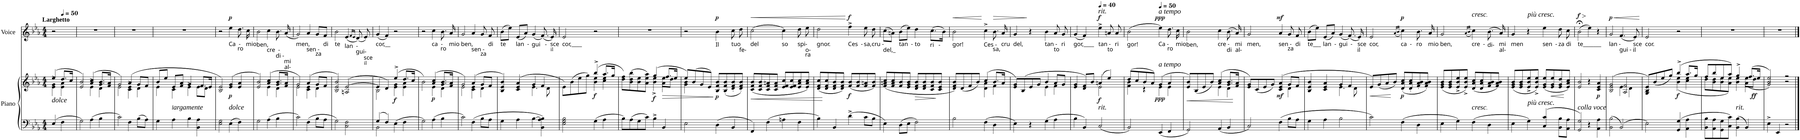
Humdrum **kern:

**kern	**kern	**dynam	**kern	**dynam
*part2	*part2	*part2	*part1	*part1
*staff3	*staff2	*staff2/3	*staff1	*staff1
*I"Piano	*	*	*I"Voice	*
*I'Pno	*	*	*	*
*clefF4	*clefG2	*	*clefG2	*
*	*	*	*Trd1c2	*
*k[b-e-a-]	*k[b-e-a-]	*	*k[b-e-a-]	*
*M4/4	*M4/4	*	*M4/4	*
=	=	=	=	=
*	*^	*	*	*
!	!	!	!	!LO:TX:a:B:t=Larghetto	!
!	!LO:TX:b:i:t=dolce	!	!	!	!
*	*	*	*	*^	*
4E-/	(4ee-/	4e-\ 4g\	.	2r	4ryy	.
*	*	*	*	*MM50	*	*
4F\	8.dd/L	4e-\ 4a-\	.	.	4ryy	.
.	16cc/Jk	.	.	.	.	.
*	*	*	*	*v	*v	*
=1	=1	=1	=1	=1	=1
2G\	2b-/)	2e-/	.	1r	.
4A-\	(4a-/ 4cc/	4e-\	.	.	.
4B-\	8.g/ 8.b-/L	4d\	.	.	.
.	16f/ 16a-/Jk	.	.	.	.
=2	=2	=2	=2	=2	=2
2c\	2g/)	2e-\	.	1r	.
4F\	(4a-/	4c\ 4e-\	.	.	.
8B-\L	8g/L	4d\	.	.	.
8A-\J	8f/J	.	.	.	.
=3	=3	=3	=3	=3	=3
4G\	8b-/L	4e-\	.	1r	.
.	8ee-/J	.	.	.	.
!LO:TX:a:i:t=l	!	!	!	!	!
!LO:TX:a:t=argamente	!	!	!	!	!
4A-\	8e-/L	4c\	.	.	.
.	8f/ 8a-/J	.	.	.	.
4B-\	4g/	4e-\	.	.	.
4BB-\ 4A-\	8.f/L	8e-\L	.	.	.
.	.	8d\J	.	.	.
.	16e-/Jk	.	.	.	.
*	*v	*v	*	*	*
=4	=4	=4	=4	=4
2E-\ 2G\	2B-/ 2e-/)	.	2r	.
!	!	!	!LO:TX:b:t=Ca  -	!
!LO:TX:a:i:t=dolce	!	!	!	!
!	!	!LO:DY:b	!	!LO:DY:a
4E-\	(4e-/ 4g/	p	4ee-\	p
!	!	!	!LO:TX:b:t=ro	!
4F\	4e-/ 4a-/	.	8.dd\	.
!	!	!	!LO:TX:b:t=mio	!
.	.	.	16cc\	.
=5	=5	=5	=5	=5
*	*^	*	*	*
!	!	!	!	!LO:TX:b:t=ben,	!
2G\	2b-/)	2e-/	.	2b-\	.
!	!	!	!	!LO:TX:b:t=cre  -	!
4A-\	(4a-/ 4cc/	4e-\	.	4cc\	.
!	!	!	!	!LO:TX:b:t=di -	!
4B-\	8.g/ 8.b-/L	4d\	.	8.b-\	.
!	!	!	!	!LO:TX:b:t=mi	!
!	!	!	!	!LO:TX:b:t=al-	!
.	16f/ 16a-/Jk	.	.	(16a-/	.
=6	=6	=6	=6	=6	=6
!	!	!	!	!LO:TX:b:t=men,	!
2c\	2g/)	2e-\	.	2g/)	.
!	!	!	!	!LO:TX:b:t=sen -	!
4F\	(4a-/	4c\ 4e-\	.	4a-/	.
!	!	!	!	!LO:TX:b:t=za	!
8B-\L	8g/L	4d\	.	8g/L	.
!	!	!	!	!LO:TX:b:t=di	!
8A-\J	8f/J	.	.	8f/J	.
=7	=7	=7	=7	=7	=7
!	!	!	!	!LO:TX:b:t=te	!
2G\	2b-/)	2B-/ 2e-/	.	2b-\	.
!	!	!	!	!LO:TX:b:t=lan  -	!
2C\ 2F\	([2e-/	2An/	.	(4e-/	.
.	.	.	.	16qf/LL	.
.	.	.	.	16qe-/JJ	.
!	!	!	!	!LO:TX:b:t=gui-	!
.	.	.	.	(8d/)	.
!	!	!	!	!LO:TX:b:t=sce	!
!	!	!	!	!LO:TX:b:t=il	!
.	.	.	.	8e-/)	.
=8	=8	=8	=8	=8	=8
*^	*	*	*	*	*
!	!	!	!	!	!LO:TX:b:t=cor,__	!
4G/	2BB-\	4e-/]	2B-\	.	(4g/	.
4F/	.	4d/)	.	.	4f/)	.
!	!	!	!	!LO:DY:b	!	!
4E-\	2ryy	(4ee-^/	4e-\ 4g\	f	2r	.
4F\	.	8.dd/L	4e-\ 4a-\	.	.	.
.	.	16cc/Jk	.	.	.	.
*v	*v	*	*	*	*	*
=9	=9	=9	=9	=9	=9
2G\	2b-\)	2ryy	.	2r	.
!	!	!	!	!LO:TX:b:t=ca  -	!
!	!	!	!LO:DY:b	!	!
4A-\	(4a-/ 4cc/	4e-\	p	4cc\	.
!	!	!	!	!LO:TX:b:t=ro	!
4B-\	8.g/ 8.b-/L	4d\	.	8.b-\	.
!	!	!	!	!LO:TX:b:t=mio	!
.	16f/ 16a-/Jk	.	.	16a-/	.
=10	=10	=10	=10	=10	=10
!	!	!	!	!LO:TX:b:t=ben,	!
2c\	2g/)	2e-\	.	2g/	.
!	!	!	!	!LO:TX:b:t=sen -	!
4F\	(4a-/	4c\ 4e-\	.	4a-/	.
!	!	!	!	!LO:TX:b:t=za	!
8B-\L	8g/L	4d\	.	8g/	.
!	!	!	!	!LO:TX:b:t=di	!
8A-\J	8f/J	.	.	8f/	.
=11	=11	=11	=11	=11	=11
!	!	!	!	!LO:TX:b:t=te	!
4G\	4b-/)	4B-/ 4e-/	.	(8b-\L	.
.	.	.	.	8ee-\J)	.
!	!	!	!	!LO:TX:b:t=lan  -	!
4A-\	(4a-/	4c/ 4e-/	.	(8e-/L	.
.	.	.	.	8a-/J)	.
!	!	!	!	!LO:TX:b:t=gui   -	!
[4B-\	4g/	4.e-\	.	(4g/	.
4BB-\ 4A-\ 4B-\]	4f/	.	.	(8.f/)	.
.	.	8d\	.	.	.
!	!	!	!	!LO:TX:b:t=sce	!
!	!	!	!	!LO:TX:b:t=il	!
.	.	.	.	16e-/)	.
=12	=12	=12	=12	=12	=12
!	!	!	!	!LO:TX:b:t=cor,____	!
2E-\ 2G\ 2B-\	8e-\L)	2ryy	.	2e-/	.
.	(8b-\	.	.	.	.
.	8ee-\	.	.	.	.
.	8gg\J)	.	.	.	.
!	!	!	!LO:DY:b	!	!
4G\	(4bb-^/	4b-\ 4ee-\	f	2r	.
4A-\	8.aa-/L	4cc\ 4ee-\	.	.	.
.	16gg/Jk	.	.	.	.
=13	=13	=13	=13	=13	=13
*	*	*^	*	*	*
8B-\L	8dd\ 8ff\L)	2ryy	2.ryy	.	1r	.
8A-\	(8b-\ 8dd\ 8bb-\	.	.	.	.	.
8G\	8b-\ 8ee-\	.	.	.	.	.
8c\J	8a-\ 8ee-\ 8aa-\J)	.	.	.	.	.
!	!	!	!	!LO:DY:b	!	!
4B-^\	(4gg/	4b-\^ 4ee-\^	.	f	.	.
!	!	!	!	!LO:HP:b	!	!
4BB-/	8.ff/L	8ee-\L	4a-\	>	.	.
.	.	8dd\J	.	.	.	.
.	16ee-/Jk	.	.	.	.	.
*	*	*v	*v	*	*	*
=14	=14	=14	=14	=14	=14
2E-\	8ee-/L)	4g\ 4b-\	.	2r	.
.	(8b-/	.	.	.	.
.	8g/	2.ryy	.	.	.
.	8e-/J)	.	.	.	.
!	!	!	!	!LO:TX:b:t=Il	!
!	!	!	!LO:DY:n=1:b	!	!LO:DY:a
4D\	8B-/ 8f/ 8b-/L	.	] p	4b-\	p
.	(8B-/' 8f/' 8b-/'	.	.	.	.
!	!	!	!	!LO:TX:b:t=tuo	!
4BB-/	8d/' 8f/' 8b-/'	.	.	8cc\	.
!	!	!	!	!LO:TX:b:t=fe-	!
.	8d/' 8f/' 8b-/'J)	.	.	8dd\	.
*	*v	*v	*	*	*
=15	=15	=15	=15	=15
!	!	!	!LO:TX:b:t=del	!
!	!	!LO:HP:b	!	!LO:HP:b
4FF/	(8c/ 8f/ 8b-/L	<	(2cc\	<
.	8c/ 8f/ 8b-/	.	.	.
4F\	8c/ 8f/ 8an/	.	.	.
.	8c/ 8f/ 8a/J	.	.	.
!	!	!	!LO:TX:b:t=so	!
4An\	8e-/ 8f/ 8cc/L	.	4cc\)	.
.	8e-/ 8f/ 8cc/	.	.	.
!	!	!	!LO:TX:b:t=spi-	!
4F\	8e-/ 8a/ 8cc/	.	8dd\	.
!	!	!	!LO:TX:b:t=o-	!
!	!	!	!LO:TX:b:t=ra	!
.	8e-/ 8a/ 8cc/J)	.	8ee-\	.
=16	=16	=16	=16	=16
!	!	!	!LO:TX:b:t=gnor.	!
4B-\	(8d/ 8f/ 8cc/L	.	2dd\	.
.	8d/ 8f/ 8cc/	[	.	.
4BB-/	8d/ 8f/ 8b-/	.	.	.
.	8d/ 8f/ 8b-/J)	.	.	.
!	!	!	!LO:TX:b:t=Ces  -	!
!	!	!LO:DY:b	!	!LO:DY:n=1:a
4d^\	(8f/ 8b-/L	f	4ff^\	[ f
.	8f/ 8b-/	.	.	.
!	!	!	!LO:TX:b:t=sa,	!
8c\L	8f/ 8an/	.	8ee-\	.
!	!	!	!LO:TX:b:t=cru -	!
8B-\J	8f/ 8b-/J)	.	8dd\	.
=17	=17	=17	=17	=17
!	!	!	!LO:TX:b:t=del,_	!
4E-\	(8f/ 8an/ 8cc/L	.	(8cc\L	.
.	8f/ 8a/ 8cc/	.	8an\J)	.
!	!	!	!LO:TX:b:t=tan  -	!
8D\L	8f/ 8b-/	.	(8b-\L	.
8E-\J	8e-/ 8g/ 8b-/J	.	8ee-\J)	.
!	!	!	!LO:TX:b:t=to	!
!	!	!LO:HP:b	!	!
2F\	8d/ 8f/ 8b-/L	>	4dd\	.
.	8d/ 8f/ 8b-/	.	.	.
!	!	!	!LO:TX:b:t=ri   -	!
.	8c/ 8f/ 8b-/	.	(8.cc\L	.
.	8c/ 8e-/ 8b-/J	]	.	.
.	.	.	16b-\Jk)	.
=18	=18	=18	=18	=18
*	*^	*	*	*
!	!	!	!	!LO:TX:b:t=gor!	!
!	!	!	!	!	!LO:HP:b
2B-\	8d/ 8f/ 8b-/L)	2ryy	.	2b-\	<
.	(8d/	.	.	.	.
.	8f/	.	.	.	.
.	8b-/J)	.	.	.	.
!	!	!	!	!LO:TX:b:t=Ces -	!
4F\	(4cc/	4d\ 4a-\	.	4cc^\	[
!	!	!	!	!LO:TX:b:t=sa,	!
!	!	!	!	!	!LO:HP:b
4D\	8.b-/L	4f\	.	8.b-\	>
!	!	!	!	!LO:TX:b:t=cru	!
.	16a-/Jk	.	.	16a-/	.
=19	=19	=19	=19	=19	=19
!	!	!	!	!LO:TX:b:t=del,	!
4E-\	8e-/ 8g/L)	2ryy	.	4g/	.
.	(8B-/	.	.	.	.
4r	8e-/	.	.	4r	]
.	8g/J	.	.	.	.
!	!	!	!	!LO:TX:b:t=tan -	!
4G\	4b-/	4e-\	.	4b-\	.
!	!	!	!	!LO:TX:b:t=to	!
4A-\	8a-/L	4f\	.	8a-/	.
!	!	!	!	!LO:TX:b:t=ri	!
.	8g/J	.	.	8g/	.
=20	=20	=20	=20	=20	=20
!	!	!	!	!LO:TX:b:t=gor,____	!
4B-\	4e-/ 4g/	2ryy	.	(4g/	.
4BB-/	8d/ 8f/L)	.	.	4f/)	.
.	8b-/J	.	.	.	.
*	*	*	*	*MM40	*
!	!	!	!	!LO:TX:a:i:t=rit.	!
!	!	!	!	!LO:TX:b:t=tan -	!
!LO:TX:a:i:t=rit.	!	!	!	!	!
!	!	!	!LO:DY:b	!	!LO:DY:a
2C/	(4an/	2e-\	f	4ee-^\	f
!	!	!	!	!LO:TX:b:t=to	!
.	4ee-/)	.	.	8an/	.
!	!	!	!	!LO:TX:b:t=ri	!
.	.	.	.	8a/	.
=21	=21	=21	=21	=21	=21
!	!	!	!	!LO:TX:b:t=gor!	!
2BB-/	(8dd/L	4f\ 4b-\	.	(2b-\	.
.	8cc/	.	.	.	.
.	8b-/	4r	.	.	.
.	8a-/J)	.	.	.	.
*	*	*	*	*MM50	*
!	!	!	!	!LO:TX:a:i:t=a tempo	!
!	!	!	!	!LO:TX:b:t=Ca -	!
!	!LO:TX:a:i:t=a tempo	!	!	!	!
!	!	!	!LO:DY:b	!	!LO:DY:a
4EE-/	(4g/	4e-\	ppp	4ee-\)	ppp
!	!	!	!	!LO:TX:b:t=ro	!
4FF/	4a-/	4e-\	.	8.dd\	.
!	!	!	!	!LO:TX:b:t=mio	!
.	.	.	.	16cc\	.
=22	=22	=22	=22	=22	=22
!	!	!	!	!LO:TX:b:t=ben,	!
!	!	!	!LO:HP:b	!	!
2GG/	8e-/ 8b-/L)	2ryy	<	2b-\	.
.	(8B-/	.	.	.	.
.	8e-/	.	.	.	.
.	8b-/J)	.	.	.	.
!	!	!	!	!LO:TX:b:t=cre -	!
4AA-/	(4a-/ 4cc/	4e-\	.	4cc\	.
!	!	!	!	!LO:TX:b:t=di	!
4BB-/	8.g/ 8.b-/L	4d\	.	(8.b-\	.
!	!	!	!	!LO:TX:b:t=mi	!
!	!	!	!	!LO:TX:b:t=al-	!
.	16f/ 16a-/Jk	.	[	16a-/)	.
=23	=23	=23	=23	=23	=23
!	!	!	!	!LO:TX:b:t=men,	!
2C/	8e-/ 8g/L)	2.ryy	.	2g/	.
.	(8c/	.	.	.	.
.	8e-/	.	.	.	.
.	8g/J)	.	.	.	.
!	!	!	!	!LO:TX:b:t=sen -	!
!	!	!	!LO:DY:b	!	!LO:DY:a
4F\	(4c/ 4e-/ 4a-/	.	mf	4a-/	mf
!	!	!	!	!LO:TX:b:t=za	!
8B-\L	8g/L	4d\	.	8g/	.
!	!	!	!	!LO:TX:b:t=di	!
8A-\J	8f/J	.	.	8f/	.
=24	=24	=24	=24	=24	=24
!	!	!	!	!LO:TX:b:t=te___	!
4G\	4B-/ 4e-/ 4b-/	2ryy	.	(8b-\L	.
.	.	.	.	8ee-\J)	.
!	!	!	!	!LO:TX:b:t=lan  -	!
4A-\	4c/ 4e-/ 4a-/	.	.	(8e-/L	.
.	.	.	.	8a-/J)	.
!	!	!	!	!LO:TX:b:t=gui  -	!
2B-\	4g/	4.e-\	.	(4g/	.
.	4f/	.	.	(8.f/)	.
.	.	8d\	.	.	.
!	!	!	!	!LO:TX:b:t=sce	!
!	!	!	!	!LO:TX:b:t=il	!
.	.	.	.	16e-/)	.
*	*v	*v	*	*	*
=25	=25	=25	=25	=25
!	!	!	!LO:TX:b:t=cor,	!
!	!	!LO:HP:b	!	!
2c\	8e-/L)	<	2e-/	.
.	(8g/	.	.	.
.	8a-/	.	.	.
.	8b-/J)	[	.	.
.	.	.	(16qa-/LL	.
.	.	.	16qb-/JJ	.
!	!	!	!LO:TX:b:t=ca  -	!
!	!	!LO:DY:b	!	!LO:DY:a
4F\	(8d/' 8a-/' 8cc/'L	p	4cc\)	p
.	8d/' 8a-/' 8cc/'	.	.	.
!	!	!	!LO:TX:b:t=ro	!
4D\	8f/' 8a-/' 8b-/'	.	8.b-\	.
.	8f/' 8a-/' 8b-/'J)	.	.	.
!	!	!	!LO:TX:b:t=mio	!
.	.	.	16a-/	.
=26	=26	=26	=26	=26
!	!	!	!LO:TX:b:t=ben,	!
4E-\	(8e-/ 8g/ 8b-/L	.	2g/	.
.	8e-/ 8g/ 8b-/	.	.	.
4G\	8e-/^ 8b-/^ 8ee-/^	.	.	.
.	8e-/^ 8b-/^ 8ee-/^J)	.	.	.
.	.	.	(16qa-/LL	.
.	.	.	16qb-/JJ	.
!	!	!	!LO:TX:a:i:t=cresc	!
!	!	!	!LO:TX:a:t=.	!
!	!	!	!LO:TX:b:t=cre  -	!
!LO:TX:a:i:t=cresc	!	!	!	!
!LO:TX:a:t=.	!	!	!	!
4F\	(8d/ 8a-/ 8cc/L	.	4cc\)	.
.	8d/ 8a-/ 8cc/	.	.	.
!	!	!	!LO:TX:b:t=di-	!
4D\	8f/ 8a-/ 8b-/	.	(8.b-\	.
.	8f/ 8a-/ 8b-/J)	.	.	.
!	!	!	!LO:TX:b:t=mi	!
!	!	!	!LO:TX:b:t=al-	!
.	.	.	16a-/)	.
=27	=27	=27	=27	=27
!	!	!	!LO:TX:b:t=men	!
4E-\	(8e-/ 8g/ 8b-/L	.	4g/	.
.	8e-/ 8g/ 8b-/	.	.	.
!	!	!	!LO:TX:a:i:t=più cresc.	!
!LO:TX:a:i:t=più cresc.	!	!	!	!
4G\	8e-/^ 8b-/^ 8ee-/^	.	4r	.
.	8e-/^ 8b-/^ 8ee-/^J)	.	.	.
!	!	!	!LO:TX:b:t=sen  -	!
4C/ 4c/	(8e-/ 8g/ 8ee-/L	.	4ee-\	.
!	!	!LO:HP:b	!	!
.	8e-/ 8g/ 8ee-/	<	.	.
!	!	!	!LO:TX:b:t=za	!
8BB-\ 8B-\L	8e-/ 8g/ 8dd/	.	8dd\	.
!	!	!	!LO:TX:b:t=di	!
8AA-\ 8A-\J	8e-/ 8a-/ 8cc/J)	[	8cc\	.
=28	=28	=28	=28	=28
!	!	!	!LO:TX:b:t=te_______	!
!LO:TX:a:i:t=colla voce	!	!	!	!
!	!	!	!	!LO:HP:b
!	!	!	!	!LO:DY:n=1:a
2GG/ 2G/	2e-/ 2b-/	.	(2b-;<\	> f
4r	4r	.	4ee-\)	]
!	!	!LO:DY:b	!	!
4AA-\ 4A-\	4c/ 4e-/ 4a-/	p	4r	.
=29	=29	=29	=29	=29
*	*^	*	*	*
!	!	!	!	!LO:TX:b:t=lan -	!
!	!	!	!	!	!LO:HP:b
!	!	!	!	!	!LO:DY:n=1:a
2BB-\ 2B-\	(2B-/ 2e-/ 2g/	2ryy	.	2g/	< p
!	!	!	!	!LO:TX:b:t=gui -	!
2BB-/	2A-/ 2f/	4e-\	.	(4.f/	.
.	.	4d\	.	.	.
!	!	!	!	!LO:TX:b:t=sce	!
!	!	!	!	!LO:TX:b:t=il	!
.	.	.	.	8e-/)	.
*	*v	*v	*	*	*
.	.	.	.	[
=30	=30	=30	=30	=30
*	*^	*	*	*
!	!	!	!	!LO:TX:b:t=cor.	!
2E-\	8G/ 8B-/ 8e-/L)	2ryy	.	2e-/	.
.	(8b-/	.	.	.	.
.	8ee-/	.	.	.	.
.	8gg/J)	.	.	.	.
!	!	!	!LO:DY:b	!	!
4GG/ 4G/	(4bb-^/	(4b-\ 4ee-\	f	2r	.
4AA-\ 4A-\	8.aa-/L	4cc\ 4ee-\	.	.	.
.	16gg/Jk	.	.	.	.
=31	=31	=31	=31	=31	=31
*	*	*^	*	*	*
8BB-\ 8B-\L	8ff/L	8dd\L	2.ryy	.	1r	.
8AA-\ 8A-\	8bb-/	8b-\ 8dd\	.	.	.	.
8GG\ 8G\	8ee-/	8b-\ 8ee-\	.	.	.	.
8C\ 8c\J	8aa-/J)	8a-\ 8ee-\J)	.	.	.	.
!LO:TX:a:i:t=rit.	!	!	!	!	!	!
4BB-\ 4B-\	4gg^/	4b-\ 4ee-\	.	.	.	.
4BB-/	(8.ff/L	8ee-\L	(4a-\	.	.	.
!	!	!	!	!LO:DY:b	!	!
.	.	8dd\J	.	ff	.	.
.	16ee-/Jk	.	.	.	.	.
*	*	*v	*v	*	*	*
=32	=32	=32	=32	=32	=32
4E-^\	2b-/ 2ee-/)	2g/)	.	1r	.
4EE-/	.	.	.	.	.
2r	2r	2r	.	.	.
*	*v	*v	*	*	*
==	==	==	==	==
*-	*-	*-	*-	*-
